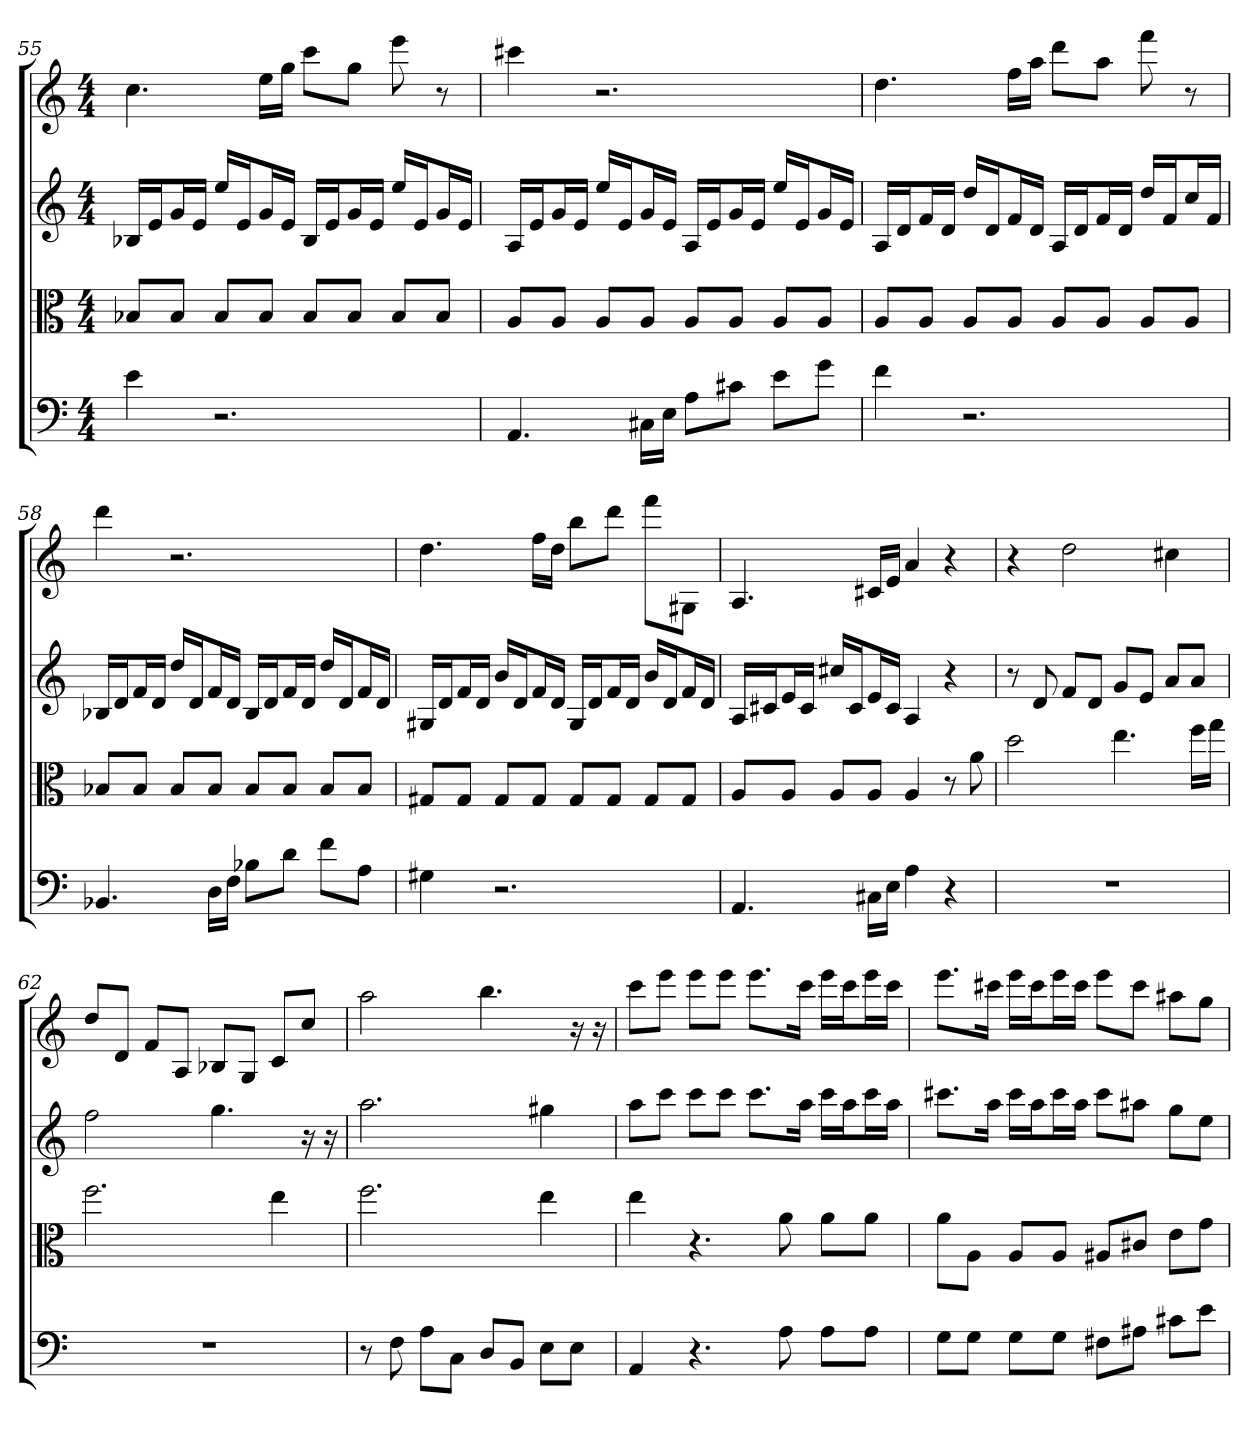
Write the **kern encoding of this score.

**kern	**kern	**kern	**kern
*part4	*part3	*part2	*part1
*staff4	*staff3	*staff2	*staff1
*clefF4	*clefC3	*clefG2	*clefG2
*k[]	*k[]	*k[]	*k[]
*C:	*C:	*C:	*C:
*M4/4	*M4/4	*M4/4	*M4/4
=55	=55	=55	=55
4e	8B-X/L	16B-X/LL	4.cc
.	.	16e/J	.
.	8B-/J	16g/L	.
.	.	16e/JJ	.
2.r	8B-/L	16ee/LL	.
.	.	16e/J	.
.	8B-/J	16g/L	16ee\LL
.	.	16e/JJ	16gg\JJ
.	8B-/L	16B-/LL	8ccc\L
.	.	16e/J	.
.	8B-/J	16g/L	8gg\J
.	.	16e/JJ	.
.	8B-/L	16ee/LL	8eee
.	.	16e/J	.
.	8B-/J	16g/L	8r
.	.	16e/JJ	.
=56	=56	=56	=56
4.AA	8A/L	16A/LL	4ccc#X
.	.	16e/J	.
.	8A/J	16g/L	.
.	.	16e/JJ	.
.	8A/L	16ee/LL	2.r
.	.	16e/J	.
16C#X\LL	8A/J	16g/L	.
16E\JJ	.	16e/JJ	.
8A\L	8A/L	16A/LL	.
.	.	16e/J	.
8c#X\J	8A/J	16g/L	.
.	.	16e/JJ	.
8e\L	8A/L	16ee/LL	.
.	.	16e/J	.
8g\J	8A/J	16g/L	.
.	.	16e/JJ	.
=57	=57	=57	=57
4f	8A/L	16A/LL	4.dd
.	.	16d/J	.
.	8A/J	16f/L	.
.	.	16d/JJ	.
2.r	8A/L	16dd/LL	.
.	.	16d/J	.
.	8A/J	16f/L	16ff\LL
.	.	16d/JJ	16aa\JJ
.	8A/L	16A/LL	8ddd\L
.	.	16d/J	.
.	8A/J	16f/L	8aa\J
.	.	16d/JJ	.
.	8A/L	16dd/LL	8fff
.	.	16f/J	.
.	8A/J	16cc/L	8r
.	.	16f/JJ	.
=58	=58	=58	=58
4.BB-X	8B-X/L	16B-X/LL	4ddd
.	.	16d/J	.
.	8B-/J	16f/L	.
.	.	16d/JJ	.
.	8B-/L	16dd/LL	2.r
.	.	16d/J	.
16D\LL	8B-/J	16f/L	.
16F\JJ	.	16d/JJ	.
8B-X\L	8B-/L	16B-/LL	.
.	.	16d/J	.
8d\J	8B-/J	16f/L	.
.	.	16d/JJ	.
8f\L	8B-/L	16dd/LL	.
.	.	16d/J	.
8A\J	8B-/J	16f/L	.
.	.	16d/JJ	.
=59	=59	=59	=59
4G#X	8G#X/L	16G#X/LL	4.dd
.	.	16d/J	.
.	8G#/J	16f/L	.
.	.	16d/JJ	.
2.r	8G#/L	16b/LL	.
.	.	16d/J	.
.	8G#/J	16f/L	16ff\LL
.	.	16d/JJ	16dd\JJ
.	8G#/L	16G#/LL	8bb\L
.	.	16d/J	.
.	8G#/J	16f/L	8ddd\J
.	.	16d/JJ	.
.	8G#/L	16b/LL	8fff\L
.	.	16d/J	.
.	8G#/J	16f/L	8G#X\J
.	.	16d/JJ	.
=60	=60	=60	=60
4.AA	8A/L	16A/LL	4.A
.	.	16c#X/J	.
.	8A/J	16e/L	.
.	.	16c#/JJ	.
.	8A/L	16cc#X/LL	.
.	.	16c#/J	.
16C#X\LL	8A/J	16e/L	16c#X/LL
16E\JJ	.	16c#/JJ	16e/JJ
4A	4A	4A	4a
4r	8r	4r	4r
.	8a	.	.
=61	=61	=61	=61
1r	2dd	8r	4r
.	.	8d	.
.	.	8f/L	2dd
.	.	8d/J	.
.	4.ee	8g/L	.
.	.	8e/J	.
.	.	8a/L	4cc#X
.	16ff\LL	8a/J	.
.	16gg\JJ	.	.
=62	=62	=62	=62
1r	2.ff	2ff	8dd/L
.	.	.	8d/J
.	.	.	8f/L
.	.	.	8A/J
.	.	4.gg	8B-X/L
.	.	.	8G/J
.	4ee	.	8c/L
.	.	16r	8cc/J
.	.	16r	.
=63	=63	=63	=63
8r	2.ff	2.aa	2aa
8F	.	.	.
8A\L	.	.	.
8C\J	.	.	.
8D/L	.	.	4.bb
8BB/J	.	.	.
8E\L	4ee	4gg#X	.
8E\J	.	.	16r
.	.	.	16r
=64	=64	=64	=64
4AA	4ee	8aa\L	8ccc\L
.	.	8ccc\J	8eee\J
4.r	4.r	8ccc\L	8eee\L
.	.	8ccc\J	8eee\J
.	.	8.ccc\L	8.eee\L
8A	8a	.	.
.	.	16aa\Jk	16ccc\Jk
8A\L	8a\L	16ccc\LL	16eee\LL
.	.	16aa\J	16ccc\J
8A\J	8a\J	16ccc\L	16eee\L
.	.	16aa\JJ	16ccc\JJ
=65	=65	=65	=65
8G\L	8a\L	8.ccc#X\L	8.eee\L
8G\J	8A\J	.	.
.	.	16aa\Jk	16ccc#X\Jk
8G\L	8A/L	16ccc#\LL	16eee\LL
.	.	16aa\J	16ccc#\J
8G\J	8A/J	16ccc#\L	16eee\L
.	.	16aa\JJ	16ccc#\JJ
8F#X\L	8A#X/L	8ccc#\L	8eee\L
8A#X\J	8c#X/J	8aa#X\J	8ccc#\J
8c#X\L	8e\L	8gg\L	8aa#X\L
8e\J	8g\J	8ee\J	8gg\J
=	=	=	=
*-	*-	*-	*-
